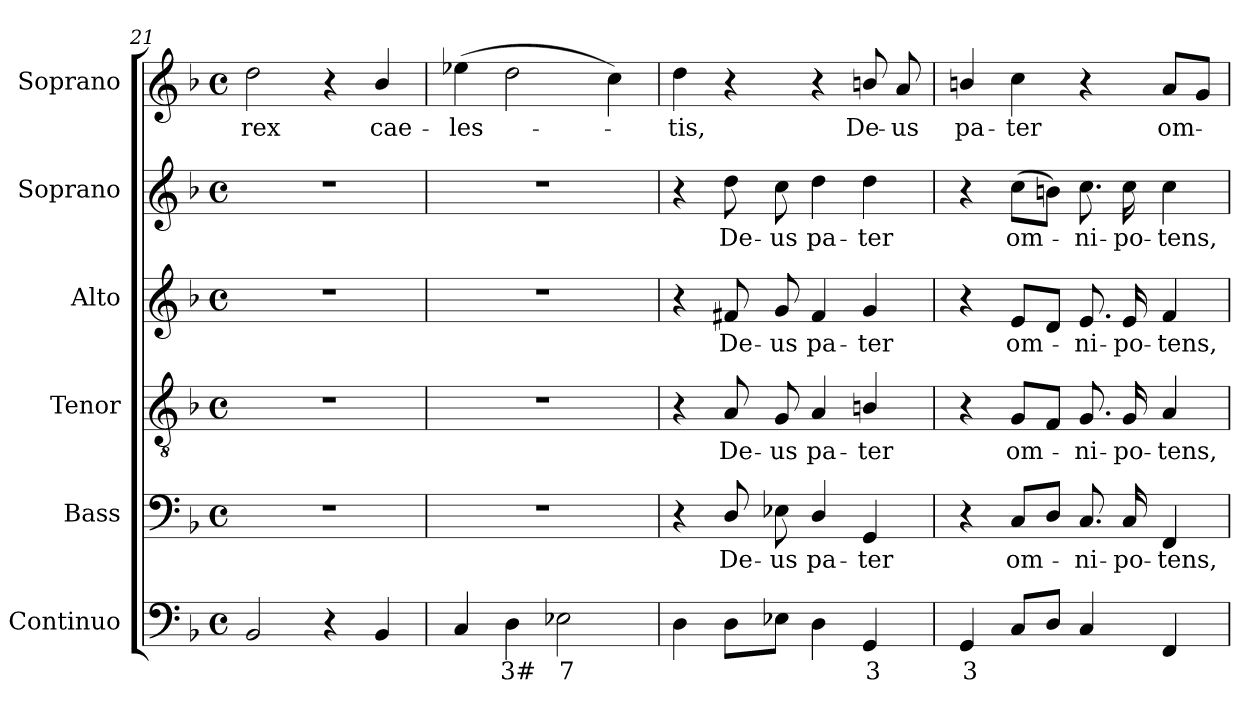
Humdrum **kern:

**kern	**text	**kern	**text	**kern	**text	**kern	**text	**kern	**text	**kern	**text
*part6	*part6	*part5	*part5	*part4	*part4	*part3	*part3	*part2	*part2	*part1	*part1
*staff6	*staff6	*staff5	*staff5	*staff4	*staff4	*staff3	*staff3	*staff2	*staff2	*staff1	*staff1
*I"Continuo	*	*I"Bass	*	*I"Tenor	*	*I"Alto	*	*I"Soprano	*	*I"Soprano	*
*I'Cont.	*	*I'B.	*	*I'T.	*	*I'A.	*	*I'S.	*	*I'S.	*
*clefF4	*	*clefF4	*	*clefGv2	*	*clefG2	*	*clefG2	*	*clefG2	*
*	*	*	*	*ITrd7c12	*	*	*	*	*	*	*
*k[b-]	*	*k[b-]	*	*k[b-]	*	*k[b-]	*	*k[b-]	*	*k[b-]	*
*F:	*	*F:	*	*F:	*	*F:	*	*F:	*	*F:	*
*M4/4	*	*M4/4	*	*M4/4	*	*M4/4	*	*M4/4	*	*M4/4	*
*met(c)	*	*met(c)	*	*met(c)	*	*met(c)	*	*met(c)	*	*met(c)	*
=21	=21	=21	=21	=21	=21	=21	=21	=21	=21	=21	=21
!	!	!	!	!	!	!	!	!	!	!	!LO:LY:b:color=#000000
2BB-i/	.	1r	.	1r	.	1r	.	1r	.	2ddi\	rex
4r	.	.	.	.	.	.	.	.	.	4r	.
!	!	!	!	!	!	!	!	!	!	!	!LO:LY:b:color=#000000
4BB-i/	.	.	.	.	.	.	.	.	.	4b-i/	cae-
=22	=22	=22	=22	=22	=22	=22	=22	=22	=22	=22	=22
!	!	!	!	!	!	!	!	!	!	!	!LO:LY:b:color=#000000
4Ci/	.	1r	.	1r	.	1r	.	1r	.	(4ee-Xi\	-les-
!	!LO:LY:b:color=#000000	!	!	!	!	!	!	!	!	!	!
4Di\	3#	.	.	.	.	.	.	.	.	2ddi\	.
!	!LO:LY:b:color=#000000	!	!	!	!	!	!	!	!	!	!
2E-Xi\	7	.	.	.	.	.	.	.	.	.	.
.	.	.	.	.	.	.	.	.	.	4cci\)	.
=23	=23	=23	=23	=23	=23	=23	=23	=23	=23	=23	=23
!	!	!	!	!	!	!	!	!	!	!	!LO:LY:b:color=#000000
4Di\	.	4r	.	4r	.	4r	.	4r	.	4ddi\	-tis,
!	!	!	!LO:LY:b:color=#000000	!	!	!	!	!	!	!	!
!	!	!	!	!	!LO:LY:b:color=#000000	!	!	!	!	!	!
!	!	!	!	!	!	!	!LO:LY:b:color=#000000	!	!	!	!
!	!	!	!	!	!	!	!	!	!LO:LY:b:color=#000000	!	!
8Di\L	.	8Di/	De-	8AAi/	De-	8f#Xi/	De-	8ddi\	De-	4r	.
!	!	!	!LO:LY:b:color=#000000	!	!	!	!	!	!	!	!
!	!	!	!	!	!LO:LY:b:color=#000000	!	!	!	!	!	!
!	!	!	!	!	!	!	!LO:LY:b:color=#000000	!	!	!	!
!	!	!	!	!	!	!	!	!	!LO:LY:b:color=#000000	!	!
8E-i\J	.	8E-i\	-us	8GGi/	-us	8gi/	-us	8cci\	-us	.	.
!	!	!	!LO:LY:b:color=#000000	!	!	!	!	!	!	!	!
!	!	!	!	!	!LO:LY:b:color=#000000	!	!	!	!	!	!
!	!	!	!	!	!	!	!LO:LY:b:color=#000000	!	!	!	!
!	!	!	!	!	!	!	!	!	!LO:LY:b:color=#000000	!	!
4Di\	.	4Di/	pa-	4AAi/	pa-	4f#i/	pa-	4ddi\	pa-	4r	.
!	!LO:LY:b:color=#000000	!	!	!	!	!	!	!	!	!	!
!	!	!	!LO:LY:b:color=#000000	!	!	!	!	!	!	!	!
!	!	!	!	!	!LO:LY:b:color=#000000	!	!	!	!	!	!
!	!	!	!	!	!	!	!LO:LY:b:color=#000000	!	!	!	!
!	!	!	!	!	!	!	!	!	!LO:LY:b:color=#000000	!	!
!	!	!	!	!	!	!	!	!	!	!	!LO:LY:b:color=#000000
4GGi/	3	4GGi/	-ter	4BBni/	-ter	4gi/	-ter	4ddi\	-ter	8bni/	De-
!	!	!	!	!	!	!	!	!	!	!	!LO:LY:b:color=#000000
.	.	.	.	.	.	.	.	.	.	8ai/	-us
=24	=24	=24	=24	=24	=24	=24	=24	=24	=24	=24	=24
!	!LO:LY:b:color=#000000	!	!	!	!	!	!	!	!	!	!
!	!	!	!	!	!	!	!	!	!	!	!LO:LY:b:color=#000000
4GGi/	3	4r	.	4r	.	4r	.	4r	.	4bni/	pa-
!	!	!	!LO:LY:b:color=#000000	!	!	!	!	!	!	!	!
!	!	!	!	!	!LO:LY:b:color=#000000	!	!	!	!	!	!
!	!	!	!	!	!	!	!LO:LY:b:color=#000000	!	!	!	!
!	!	!	!	!	!	!	!	!	!LO:LY:b:color=#000000	!	!
!	!	!	!	!	!	!	!	!	!	!	!LO:LY:b:color=#000000
8Ci/L	.	8Ci/L	om-	8GGi/L	om-	8ei/L	om-	(8cci\L	om-	4cci\	-ter
8Di/J	.	8Di/J	.	8FFi/J	.	8di/J	.	8bni\J)	.	.	.
!	!	!	!LO:LY:b:color=#000000	!	!	!	!	!	!	!	!
!	!	!	!	!	!LO:LY:b:color=#000000	!	!	!	!	!	!
!	!	!	!	!	!	!	!LO:LY:b:color=#000000	!	!	!	!
!	!	!	!	!	!	!	!	!	!LO:LY:b:color=#000000	!	!
4Ci/	.	8.Ci/	-ni-	8.GGi/	-ni-	8.ei/	-ni-	8.cci\	-ni-	4r	.
!	!	!	!LO:LY:b:color=#000000	!	!	!	!	!	!	!	!
!	!	!	!	!	!LO:LY:b:color=#000000	!	!	!	!	!	!
!	!	!	!	!	!	!	!LO:LY:b:color=#000000	!	!	!	!
!	!	!	!	!	!	!	!	!	!LO:LY:b:color=#000000	!	!
.	.	16Ci/	-po-	16GGi/	-po-	16ei/	-po-	16cci\	-po-	.	.
!	!	!	!LO:LY:b:color=#000000	!	!	!	!	!	!	!	!
!	!	!	!	!	!LO:LY:b:color=#000000	!	!	!	!	!	!
!	!	!	!	!	!	!	!LO:LY:b:color=#000000	!	!	!	!
!	!	!	!	!	!	!	!	!	!LO:LY:b:color=#000000	!	!
!	!	!	!	!	!	!	!	!	!	!	!LO:LY:b:color=#000000
4FFi/	.	4FFi/	-tens,	4AAi/	-tens,	4fi/	-tens,	4cci\	-tens,	8ai/L	om-
.	.	.	.	.	.	.	.	.	.	8gi/J	.
=	=	=	=	=	=	=	=	=	=	=	=
*-	*-	*-	*-	*-	*-	*-	*-	*-	*-	*-	*-
